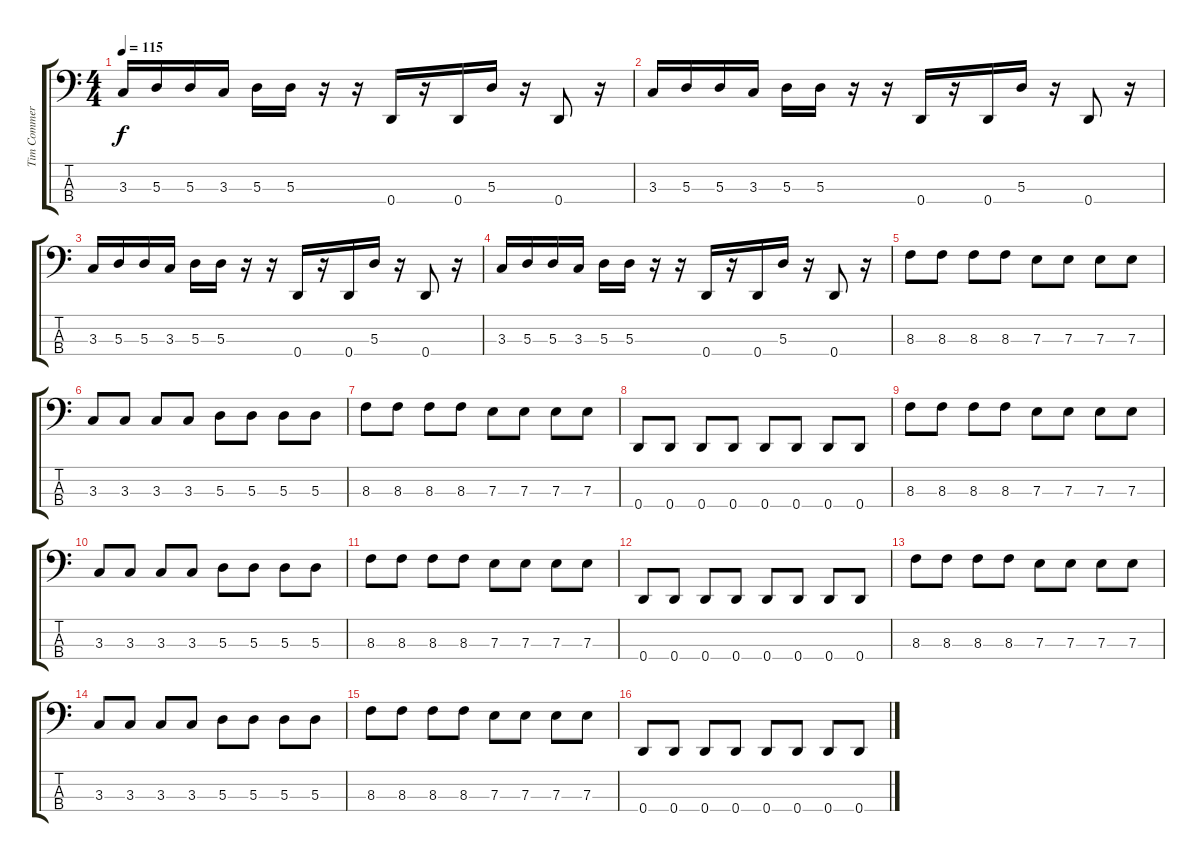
\track ("Tim Commerford - Bass" "Tim Commer") {instrument electricbassfinger}
\staff {score tabs}
\tuning (G2 D2 A1 D1) {hide}
\ts (4 4)
\tempo 115
\clef f4
\ks c
3.3.16{dy f} 5.3.16 5.3.16 3.3.16 5.3.16 5.3.16 r.16 r.16 0.4.16 r.16 0.4.16 5.3.16 r.16 0.4.8 r.16 |
3.3.16 5.3.16 5.3.16 3.3.16 5.3.16 5.3.16 r.16 r.16 0.4.16 r.16 0.4.16 5.3.16 r.16 0.4.8 r.16 |
3.3.16 5.3.16 5.3.16 3.3.16 5.3.16 5.3.16 r.16 r.16 0.4.16 r.16 0.4.16 5.3.16 r.16 0.4.8 r.16 |
3.3.16 5.3.16 5.3.16 3.3.16 5.3.16 5.3.16 r.16 r.16 0.4.16 r.16 0.4.16 5.3.16 r.16 0.4.8 r.16 |
8.3.8 8.3.8 8.3.8 8.3.8 7.3.8 7.3.8 7.3.8 7.3.8 |
3.3.8 3.3.8 3.3.8 3.3.8 5.3.8 5.3.8 5.3.8 5.3.8 |
8.3.8 8.3.8 8.3.8 8.3.8 7.3.8 7.3.8 7.3.8 7.3.8 |
0.4.8 0.4.8 0.4.8 0.4.8 0.4.8 0.4.8 0.4.8 0.4.8 |
8.3.8 8.3.8 8.3.8 8.3.8 7.3.8 7.3.8 7.3.8 7.3.8 |
3.3.8 3.3.8 3.3.8 3.3.8 5.3.8 5.3.8 5.3.8 5.3.8 |
8.3.8 8.3.8 8.3.8 8.3.8 7.3.8 7.3.8 7.3.8 7.3.8 |
0.4.8 0.4.8 0.4.8 0.4.8 0.4.8 0.4.8 0.4.8 0.4.8 |
8.3.8 8.3.8 8.3.8 8.3.8 7.3.8 7.3.8 7.3.8 7.3.8 |
3.3.8 3.3.8 3.3.8 3.3.8 5.3.8 5.3.8 5.3.8 5.3.8 |
8.3.8 8.3.8 8.3.8 8.3.8 7.3.8 7.3.8 7.3.8 7.3.8 |
0.4.8 0.4.8 0.4.8 0.4.8 0.4.8 0.4.8 0.4.8 0.4.8
